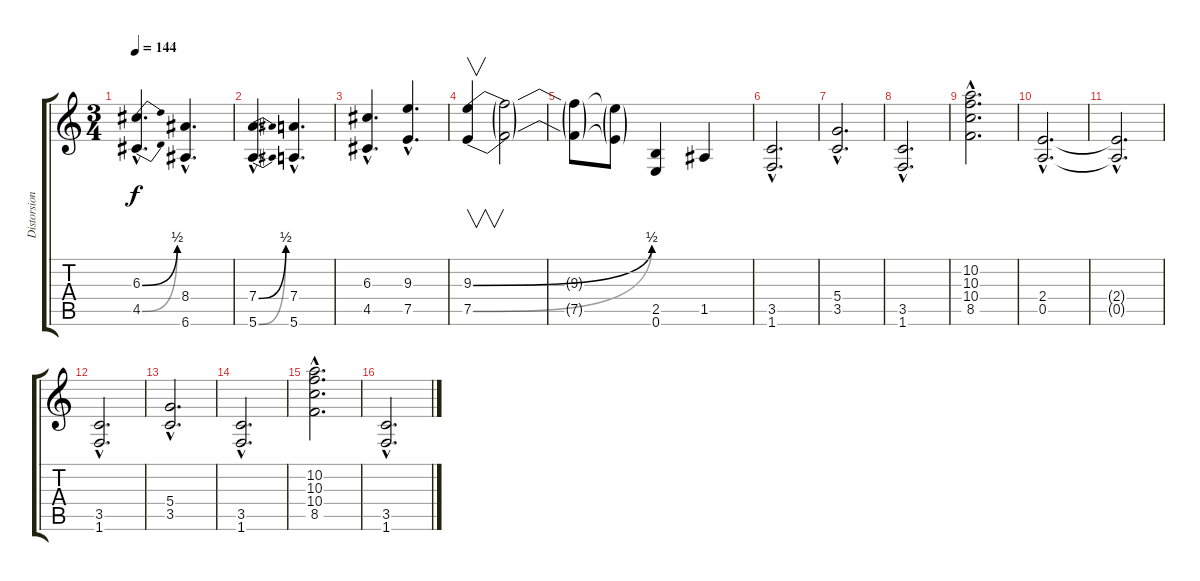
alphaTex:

\track ("Distorsion Guitar" "Distorsion") {instrument distortionguitar}
\staff {score tabs}
\tuning (E4 B3 G3 D3 A2 E2) {hide}
\ts (3 4)
\tempo 144
\clef g2
\ks c
(6.3{be (bend 0 0 60 2) hac} 4.5{be (bend 0 0 60 2) hac}).4{d dy f} (8.4{hac} 6.6{hac}).4{d} |
(7.4{be (bend 0 0 60 2) hac} 5.6{be (bend 0 0 60 2) hac}).4{d} (7.4{hac} 5.6{hac}).4{d} |
(6.3{hac} 4.5{hac}).4{d} (9.3{hac} 7.5{hac}).4{d} |
(9.3{be (bend 0 0 60 2)} 7.5{be (bend 0 0 60 2)}).4{v} (9.3{t} 7.5{t}).2 |
(9.3{t} 7.5{t}).8 (9.3{t} 7.5{t}).8 (2.5 0.6).4 1.5.4 |
(3.5{hac} 1.6{hac}).2{d} |
(5.4{hac} 3.5{hac}).2{d} |
(3.5{hac} 1.6{hac}).2{d} |
(10.2{hac} 10.3{hac} 10.4{hac} 8.5{hac}).2{d} |
(2.4{hac} 0.5{hac}).2{d} |
(2.4{hac t} 0.5{hac t}).2{d} |
(3.5{hac} 1.6{hac}).2{d} |
(5.4{hac} 3.5{hac}).2{d} |
(3.5{hac} 1.6{hac}).2{d} |
(10.2{hac} 10.3{hac} 10.4{hac} 8.5{hac}).2{d} |
(3.5{hac} 1.6{hac}).2{d}
